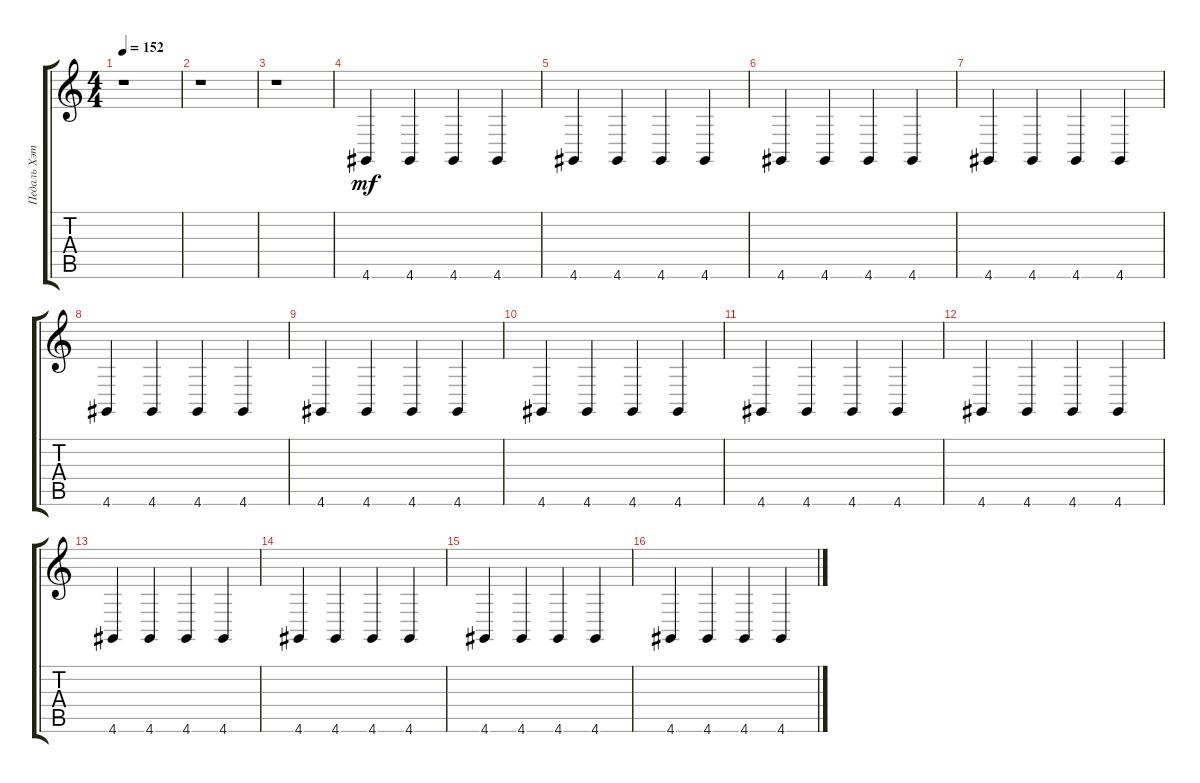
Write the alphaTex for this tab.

\track ("Педаль Хэт" "Педаль Хэт") {instrument acousticgrandpiano}
\staff {score tabs}
\tuning (E4 B3 G3 D3 A2 E2) {hide}
\ts (4 4)
\tempo 152
\clef g2
\ks c
r.1{dy mf} |
r.1 |
r.1 |
4.6.4 4.6.4 4.6.4 4.6.4 |
4.6.4 4.6.4 4.6.4 4.6.4 |
4.6.4 4.6.4 4.6.4 4.6.4 |
4.6.4 4.6.4 4.6.4 4.6.4 |
4.6.4 4.6.4 4.6.4 4.6.4 |
4.6.4 4.6.4 4.6.4 4.6.4 |
4.6.4 4.6.4 4.6.4 4.6.4 |
4.6.4 4.6.4 4.6.4 4.6.4 |
4.6.4 4.6.4 4.6.4 4.6.4 |
4.6.4 4.6.4 4.6.4 4.6.4 |
4.6.4 4.6.4 4.6.4 4.6.4 |
4.6.4 4.6.4 4.6.4 4.6.4 |
4.6.4 4.6.4 4.6.4 4.6.4
